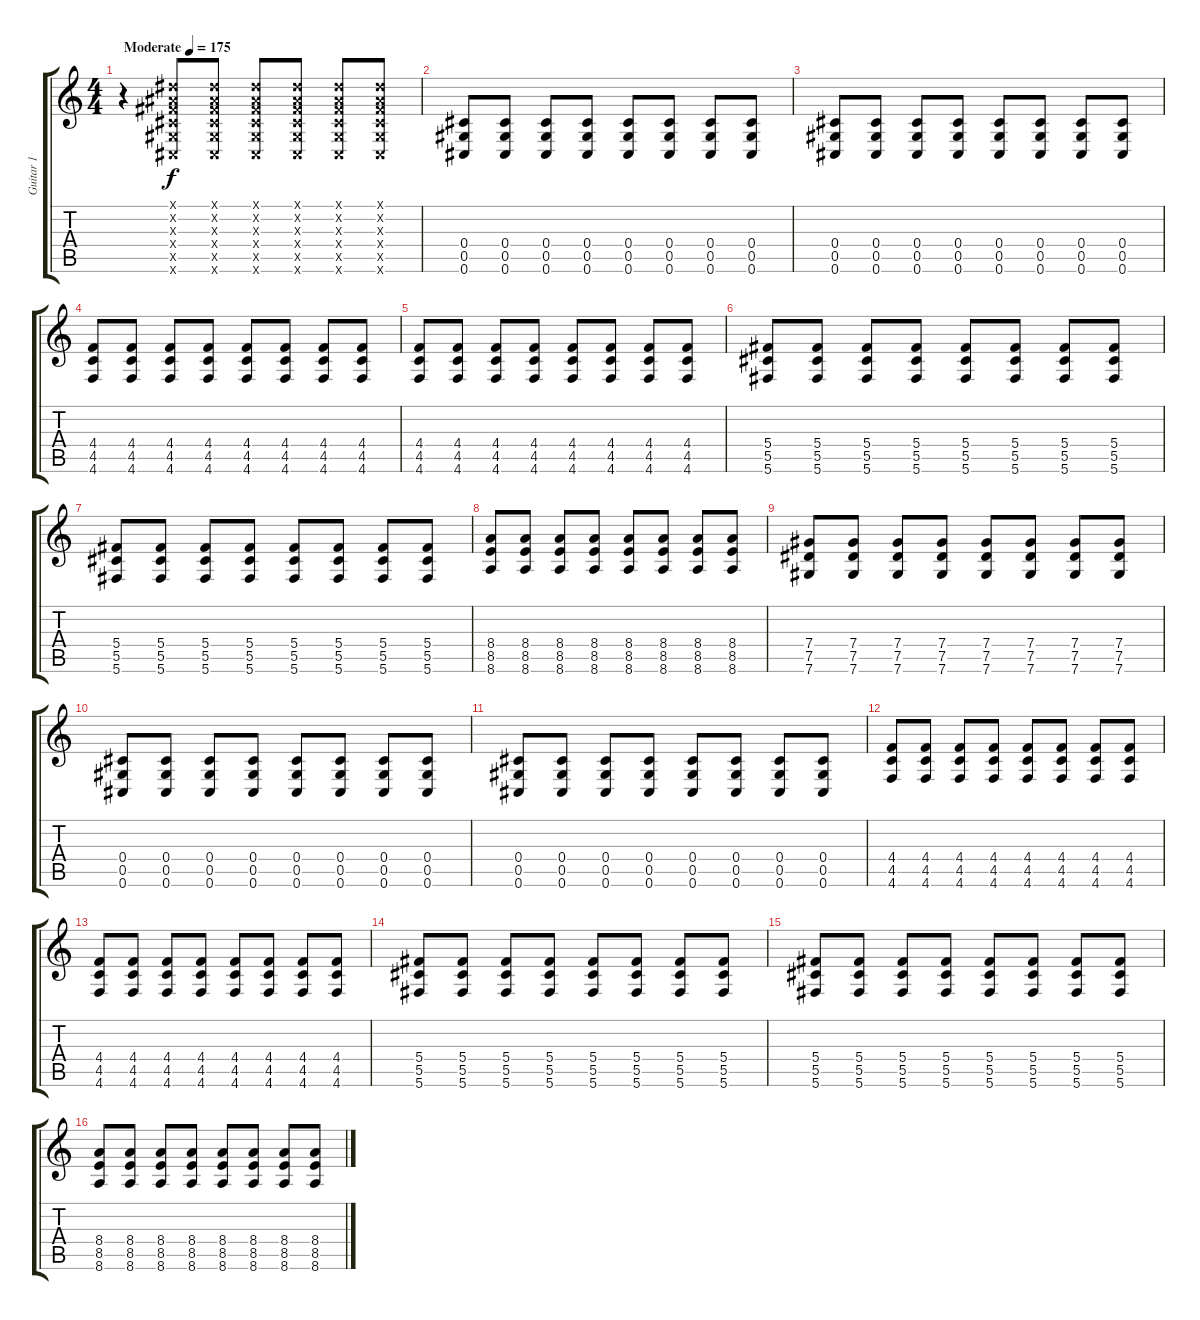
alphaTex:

\track ("Guitar 1" "Guitar 1") {instrument distortionguitar}
\staff {score tabs}
\tuning (Eb4 Bb3 Gb3 Db3 Ab2 Db2) {hide}
\ts (4 4)
\tempo (175 "Moderate")
\clef g2
\ks c
r.4{dy f instrument distortionguitar} (0.1{x} 0.2{x} 0.3{x} 0.4{x} 0.5{x} 0.6{x}).8 (0.1{x} 0.2{x} 0.3{x} 0.4{x} 0.5{x} 0.6{x}).8 (0.1{x} 0.2{x} 0.3{x} 0.4{x} 0.5{x} 0.6{x}).8 (0.1{x} 0.2{x} 0.3{x} 0.4{x} 0.5{x} 0.6{x}).8 (0.1{x} 0.2{x} 0.3{x} 0.4{x} 0.5{x} 0.6{x}).8 (0.1{x} 0.2{x} 0.3{x} 0.4{x} 0.5{x} 0.6{x}).8 |
(0.4 0.5 0.6).8 (0.4 0.5 0.6).8 (0.4 0.5 0.6).8 (0.4 0.5 0.6).8 (0.4 0.5 0.6).8 (0.4 0.5 0.6).8 (0.4 0.5 0.6).8 (0.4 0.5 0.6).8 |
(0.4 0.5 0.6).8 (0.4 0.5 0.6).8 (0.4 0.5 0.6).8 (0.4 0.5 0.6).8 (0.4 0.5 0.6).8 (0.4 0.5 0.6).8 (0.4 0.5 0.6).8 (0.4 0.5 0.6).8 |
(4.4 4.5 4.6).8 (4.4 4.5 4.6).8 (4.4 4.5 4.6).8 (4.4 4.5 4.6).8 (4.4 4.5 4.6).8 (4.4 4.5 4.6).8 (4.4 4.5 4.6).8 (4.4 4.5 4.6).8 |
(4.4 4.5 4.6).8 (4.4 4.5 4.6).8 (4.4 4.5 4.6).8 (4.4 4.5 4.6).8 (4.4 4.5 4.6).8 (4.4 4.5 4.6).8 (4.4 4.5 4.6).8 (4.4 4.5 4.6).8 |
(5.4 5.5 5.6).8 (5.4 5.5 5.6).8 (5.4 5.5 5.6).8 (5.4 5.5 5.6).8 (5.4 5.5 5.6).8 (5.4 5.5 5.6).8 (5.4 5.5 5.6).8 (5.4 5.5 5.6).8 |
(5.4 5.5 5.6).8 (5.4 5.5 5.6).8 (5.4 5.5 5.6).8 (5.4 5.5 5.6).8 (5.4 5.5 5.6).8 (5.4 5.5 5.6).8 (5.4 5.5 5.6).8 (5.4 5.5 5.6).8 |
(8.4 8.5 8.6).8 (8.4 8.5 8.6).8 (8.4 8.5 8.6).8 (8.4 8.5 8.6).8 (8.4 8.5 8.6).8 (8.4 8.5 8.6).8 (8.4 8.5 8.6).8 (8.4 8.5 8.6).8 |
(7.4 7.5 7.6).8 (7.4 7.5 7.6).8 (7.4 7.5 7.6).8 (7.4 7.5 7.6).8 (7.4 7.5 7.6).8 (7.4 7.5 7.6).8 (7.4 7.5 7.6).8 (7.4 7.5 7.6).8 |
(0.4 0.5 0.6).8 (0.4 0.5 0.6).8 (0.4 0.5 0.6).8 (0.4 0.5 0.6).8 (0.4 0.5 0.6).8 (0.4 0.5 0.6).8 (0.4 0.5 0.6).8 (0.4 0.5 0.6).8 |
(0.4 0.5 0.6).8 (0.4 0.5 0.6).8 (0.4 0.5 0.6).8 (0.4 0.5 0.6).8 (0.4 0.5 0.6).8 (0.4 0.5 0.6).8 (0.4 0.5 0.6).8 (0.4 0.5 0.6).8 |
(4.4 4.5 4.6).8 (4.4 4.5 4.6).8 (4.4 4.5 4.6).8 (4.4 4.5 4.6).8 (4.4 4.5 4.6).8 (4.4 4.5 4.6).8 (4.4 4.5 4.6).8 (4.4 4.5 4.6).8 |
(4.4 4.5 4.6).8 (4.4 4.5 4.6).8 (4.4 4.5 4.6).8 (4.4 4.5 4.6).8 (4.4 4.5 4.6).8 (4.4 4.5 4.6).8 (4.4 4.5 4.6).8 (4.4 4.5 4.6).8 |
(5.4 5.5 5.6).8 (5.4 5.5 5.6).8 (5.4 5.5 5.6).8 (5.4 5.5 5.6).8 (5.4 5.5 5.6).8 (5.4 5.5 5.6).8 (5.4 5.5 5.6).8 (5.4 5.5 5.6).8 |
(5.4 5.5 5.6).8 (5.4 5.5 5.6).8 (5.4 5.5 5.6).8 (5.4 5.5 5.6).8 (5.4 5.5 5.6).8 (5.4 5.5 5.6).8 (5.4 5.5 5.6).8 (5.4 5.5 5.6).8 |
(8.4 8.5 8.6).8 (8.4 8.5 8.6).8 (8.4 8.5 8.6).8 (8.4 8.5 8.6).8 (8.4 8.5 8.6).8 (8.4 8.5 8.6).8 (8.4 8.5 8.6).8 (8.4 8.5 8.6).8
